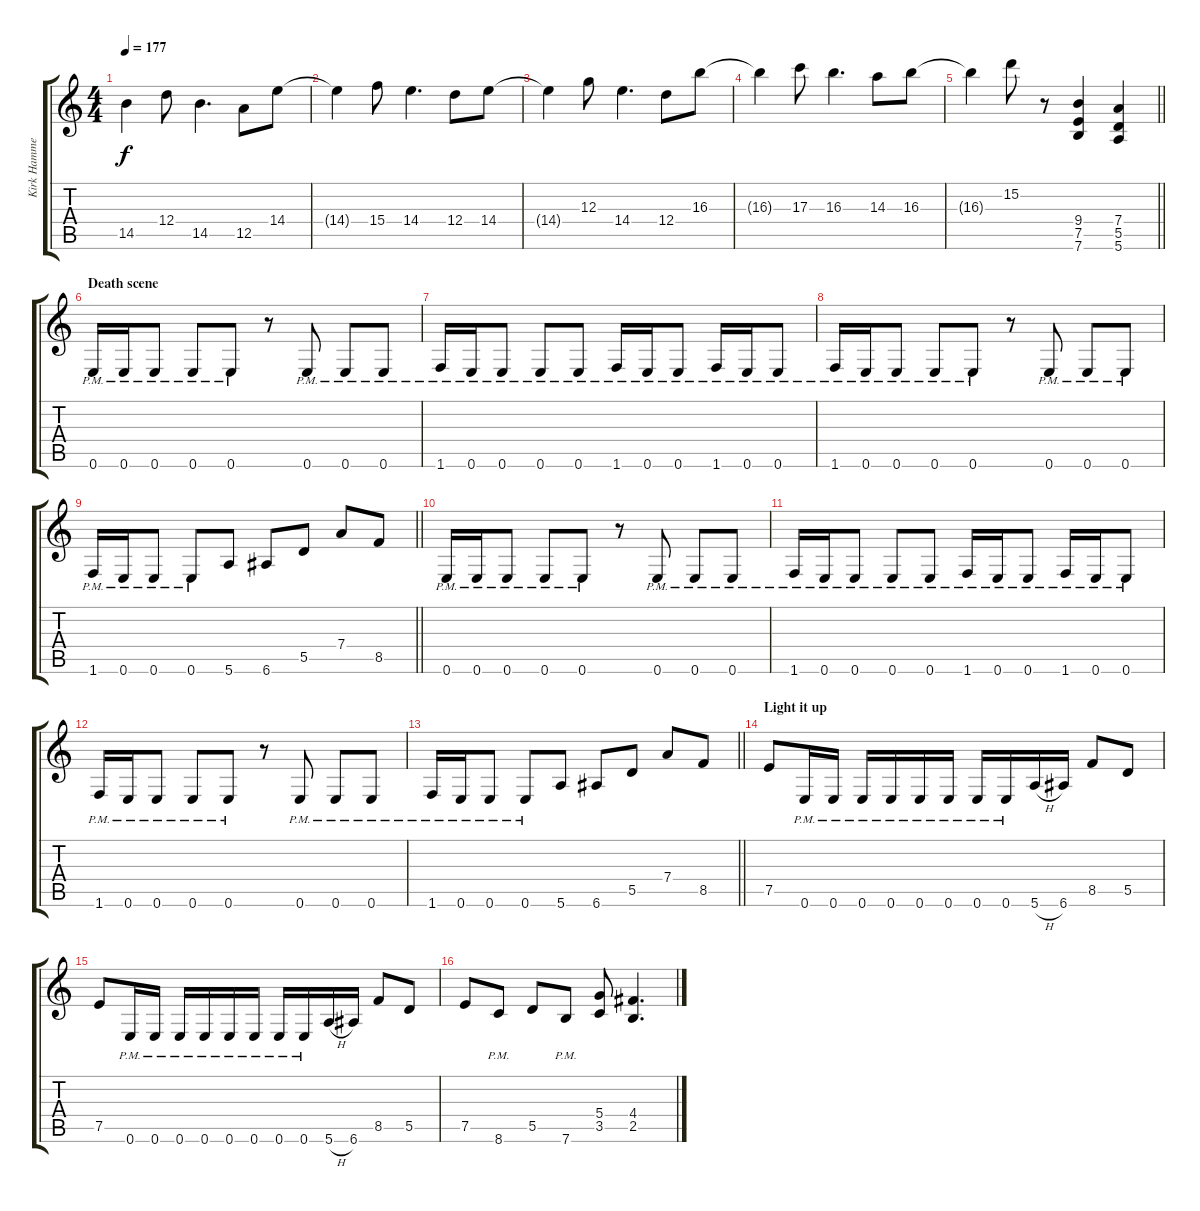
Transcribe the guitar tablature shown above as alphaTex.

\track ("Kirk Hammett" "Kirk Hamme") {instrument distortionguitar}
\staff {score tabs}
\tuning (E4 B3 G3 D3 A2 E2) {hide}
\ts (4 4)
\tempo 177
\clef g2
\ks c
14.5{t}.4{dy f} 12.4.8 14.5.4{d} 12.5.8 14.4.8 |
14.4{t}.4 15.4.8 14.4.4{d} 12.4.8 14.4.8 |
14.4{t}.4 12.3.8 14.4.4{d} 12.4.8 16.3.8 |
16.3{t}.4 17.3.8 16.3.4{d} 14.3.8 16.3.8 |
\barLineRight lightlight
16.3{t}.4 15.2.8 r.8 (9.4 7.5 7.6).4 (7.4 5.5 5.6).4 |
\section ("" "Death scene")
0.6{pm}.16 0.6{pm}.16 0.6{pm}.8 0.6{pm}.8 0.6{pm}.8 r.8 0.6{pm}.8 0.6{pm}.8 0.6{pm}.8 |
1.6{pm}.16 0.6{pm}.16 0.6{pm}.8 0.6{pm}.8 0.6{pm}.8 1.6{pm}.16 0.6{pm}.16 0.6{pm}.8 1.6{pm}.16 0.6{pm}.16 0.6{pm}.8 |
1.6{pm}.16 0.6{pm}.16 0.6{pm}.8 0.6{pm}.8 0.6{pm}.8 r.8 0.6{pm}.8 0.6{pm}.8 0.6{pm}.8 |
\barLineRight lightlight
1.6{pm}.16 0.6{pm}.16 0.6{pm}.8 0.6{pm}.8 5.6.8 6.6.8 5.5.8 7.4.8 8.5.8 |
0.6{pm}.16 0.6{pm}.16 0.6{pm}.8 0.6{pm}.8 0.6{pm}.8 r.8 0.6{pm}.8 0.6{pm}.8 0.6{pm}.8 |
1.6{pm}.16 0.6{pm}.16 0.6{pm}.8 0.6{pm}.8 0.6{pm}.8 1.6{pm}.16 0.6{pm}.16 0.6{pm}.8 1.6{pm}.16 0.6{pm}.16 0.6{pm}.8 |
1.6{pm}.16 0.6{pm}.16 0.6{pm}.8 0.6{pm}.8 0.6{pm}.8 r.8 0.6{pm}.8 0.6{pm}.8 0.6{pm}.8 |
\barLineRight lightlight
1.6{pm}.16 0.6{pm}.16 0.6{pm}.8 0.6{pm}.8 5.6.8 6.6.8 5.5.8 7.4.8 8.5.8 |
\section ("" "Light it up")
7.5.8 0.6{pm}.16 0.6{pm}.16 0.6{pm}.16 0.6{pm}.16 0.6{pm}.16 0.6{pm}.16 0.6{pm}.16 0.6{pm}.16 5.6{h}.16 6.6.16 8.5.8 5.5.8 |
7.5.8 0.6{pm}.16 0.6{pm}.16 0.6{pm}.16 0.6{pm}.16 0.6{pm}.16 0.6{pm}.16 0.6{pm}.16 0.6{pm}.16 5.6{h}.16 6.6.16 8.5.8 5.5.8 |
7.5.8 8.6{pm}.8 5.5.8 7.6{pm}.8 (5.4 3.5).8 (4.4 2.5).4{d}
